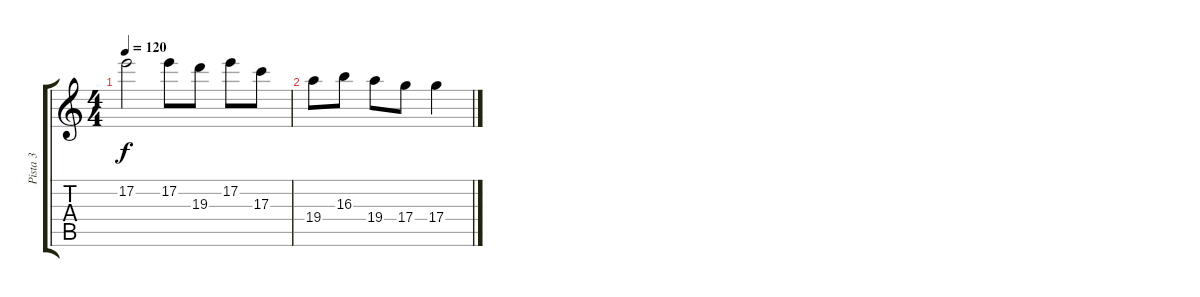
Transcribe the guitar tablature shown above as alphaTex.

\track ("Pista 3" "Pista 3") {instrument electricguitarjazz}
\staff {score tabs}
\tuning (E4 B3 G3 D3 A2 E2) {hide}
\ts (4 4)
\tempo 120
\clef g2
\ks c
17.2.2{dy f} 17.2.8 19.3.8 17.2.8 17.3.8 |
19.4.8 16.3.8 19.4.8 17.4.8 17.4.4
